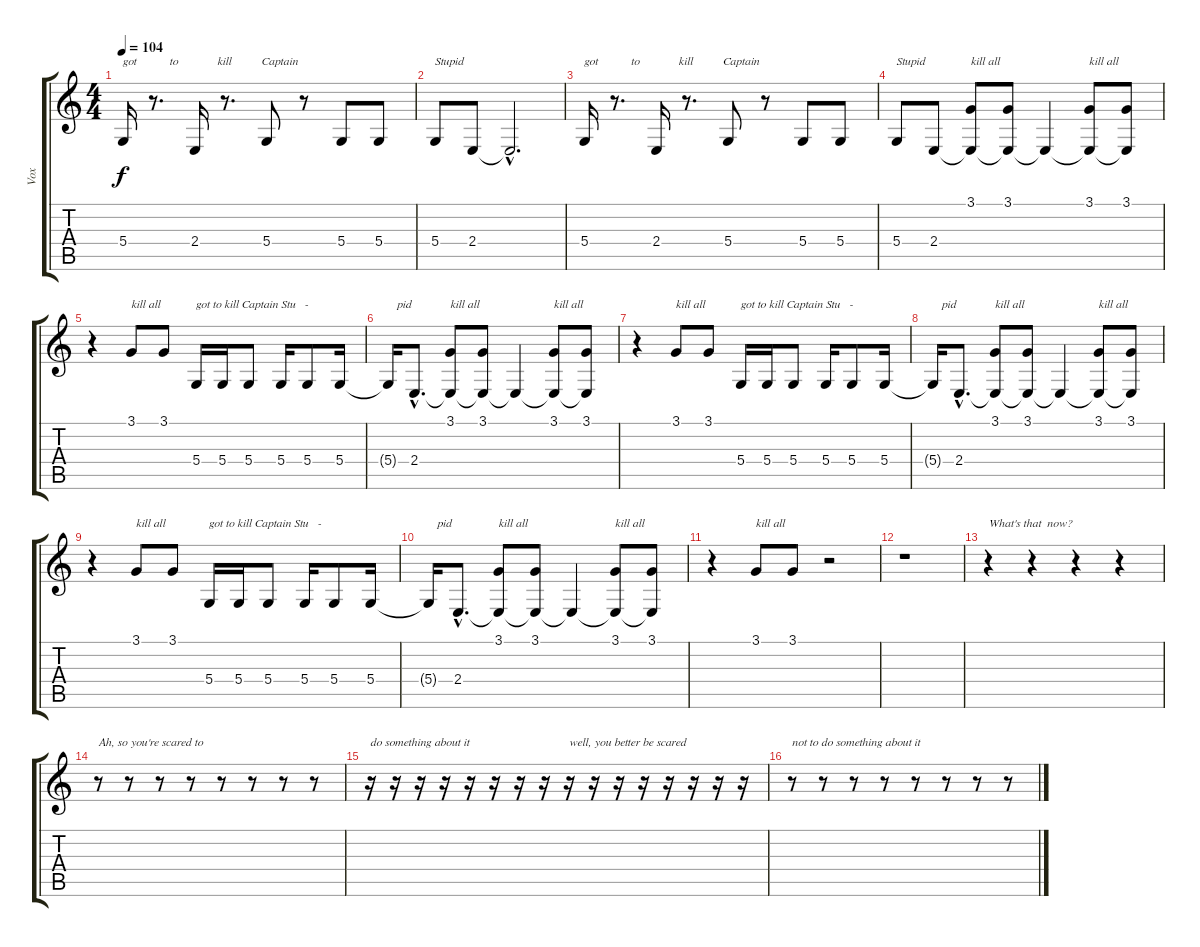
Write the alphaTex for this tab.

\track ("Vox" "Vox") {instrument violin}
\staff {score tabs}
\tuning (E4 B3 G3 D3 A2 E2) {hide}
\ts (4 4)
\tempo 104
\clef g2
\ks c
5.4.16{txt "got           to             kill          Captain" dy f} r.8{d} 2.4.16 r.8{d} 5.4.8 r.8 5.4.8 5.4.8 |
5.4.8{txt "Stupid"} 2.4.8 2.4{hac t}.2{d} |
5.4.16{txt "got           to             kill          Captain"} r.8{d} 2.4.16 r.8{d} 5.4.8 r.8 5.4.8 5.4.8 |
5.4.8{txt "Stupid"} 2.4.8 (3.1 2.4{t}).8{txt "kill all"} (3.1 2.4{t}).8 2.4{t}.4 (3.1 2.4{t}).8{txt "kill all"} (3.1 2.4{t}).8 |
r.4 3.1.8{txt "kill all"} 3.1.8 5.4.16{txt "got to kill Captain Stu   -"} 5.4.16 5.4.8 5.4.16 5.4.8 5.4.16 |
5.4{t}.16{txt "   pid"} 2.4{hac}.8{d} (3.1 2.4{t}).8{txt "kill all"} (3.1 2.4{t}).8 2.4{t}.4 (3.1 2.4{t}).8{txt "kill all"} (3.1 2.4{t}).8 |
r.4 3.1.8{txt "kill all"} 3.1.8 5.4.16{txt "got to kill Captain Stu   -"} 5.4.16 5.4.8 5.4.16 5.4.8 5.4.16 |
5.4{t}.16{txt "   pid"} 2.4{hac}.8{d} (3.1 2.4{t}).8{txt "kill all"} (3.1 2.4{t}).8 2.4{t}.4 (3.1 2.4{t}).8{txt "kill all"} (3.1 2.4{t}).8 |
r.4 3.1.8{txt "kill all"} 3.1.8 5.4.16{txt "got to kill Captain Stu   -"} 5.4.16 5.4.8 5.4.16 5.4.8 5.4.16 |
5.4{t}.16{txt "   pid"} 2.4{hac}.8{d} (3.1 2.4{t}).8{txt "kill all"} (3.1 2.4{t}).8 2.4{t}.4 (3.1 2.4{t}).8{txt "kill all"} (3.1 2.4{t}).8 |
r.4 3.1.8{txt "kill all"} 3.1.8 r.2 |
r.1 |
r.4{txt "What's that  now?"} r.4 r.4 r.4 |
r.8{txt "Ah, so you're scared to "} r.8 r.8 r.8 r.8 r.8 r.8 r.8 |
r.16{txt "do something about it"} r.16 r.16 r.16 r.16 r.16 r.16 r.16 r.16{txt "well, you better be scared"} r.16 r.16 r.16 r.16 r.16 r.16 r.16 |
r.8{txt "not to do something about it"} r.8 r.8 r.8 r.8 r.8 r.8 r.8
